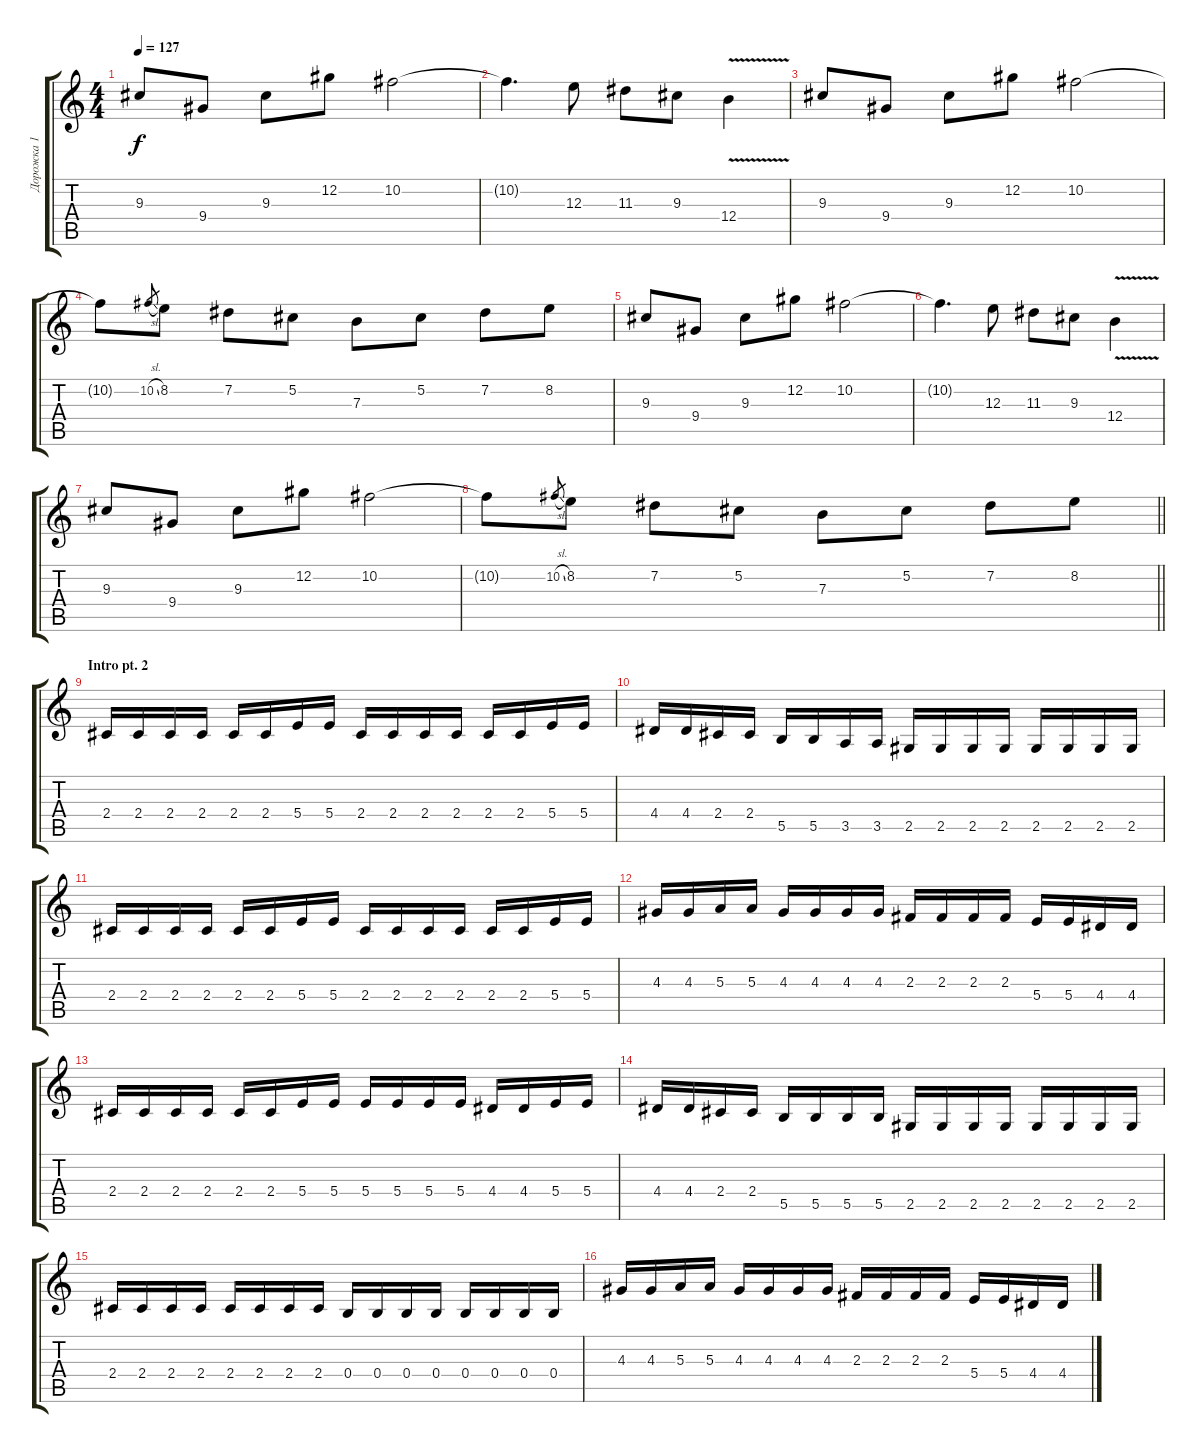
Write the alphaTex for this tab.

\track ("Дорожка 1" "Дорожка 1") {instrument distortionguitar}
\staff {score tabs}
\tuning (Db4 Ab3 E3 B2 Gb2 Db2) {hide}
\ts (4 4)
\tempo 127
\clef g2
\ks c
9.3.8{dy f} 9.4.8 9.3.8 12.2.8 10.2.2 |
10.2{t}.4{d} 12.3.8 11.3.8 9.3.8 12.4{v}.4 |
9.3.8 9.4.8 9.3.8 12.2.8 10.2.2 |
10.2{t}.8 10.2{sl}.8{gr} 8.2.8 7.2.8 5.2.8 7.3.8 5.2.8 7.2.8 8.2.8 |
9.3.8 9.4.8 9.3.8 12.2.8 10.2.2 |
10.2{t}.4{d} 12.3.8 11.3.8 9.3.8 12.4{v}.4 |
9.3.8 9.4.8 9.3.8 12.2.8 10.2.2 |
\barLineRight lightlight
10.2{t}.8 10.2{sl}.8{gr} 8.2.8 7.2.8 5.2.8 7.3.8 5.2.8 7.2.8 8.2.8 |
\section ("" "Intro pt. 2")
2.4.16 2.4.16 2.4.16 2.4.16 2.4.16 2.4.16 5.4.16 5.4.16 2.4.16 2.4.16 2.4.16 2.4.16 2.4.16 2.4.16 5.4.16 5.4.16 |
4.4.16 4.4.16 2.4.16 2.4.16 5.5.16 5.5.16 3.5.16 3.5.16 2.5.16 2.5.16 2.5.16 2.5.16 2.5.16 2.5.16 2.5.16 2.5.16 |
2.4.16 2.4.16 2.4.16 2.4.16 2.4.16 2.4.16 5.4.16 5.4.16 2.4.16 2.4.16 2.4.16 2.4.16 2.4.16 2.4.16 5.4.16 5.4.16 |
4.3.16 4.3.16 5.3.16 5.3.16 4.3.16 4.3.16 4.3.16 4.3.16 2.3.16 2.3.16 2.3.16 2.3.16 5.4.16 5.4.16 4.4.16 4.4.16 |
2.4.16 2.4.16 2.4.16 2.4.16 2.4.16 2.4.16 5.4.16 5.4.16 5.4.16 5.4.16 5.4.16 5.4.16 4.4.16 4.4.16 5.4.16 5.4.16 |
4.4.16 4.4.16 2.4.16 2.4.16 5.5.16 5.5.16 5.5.16 5.5.16 2.5.16 2.5.16 2.5.16 2.5.16 2.5.16 2.5.16 2.5.16 2.5.16 |
2.4.16 2.4.16 2.4.16 2.4.16 2.4.16 2.4.16 2.4.16 2.4.16 0.4.16 0.4.16 0.4.16 0.4.16 0.4.16 0.4.16 0.4.16 0.4.16 |
4.3.16 4.3.16 5.3.16 5.3.16 4.3.16 4.3.16 4.3.16 4.3.16 2.3.16 2.3.16 2.3.16 2.3.16 5.4.16 5.4.16 4.4.16 4.4.16
